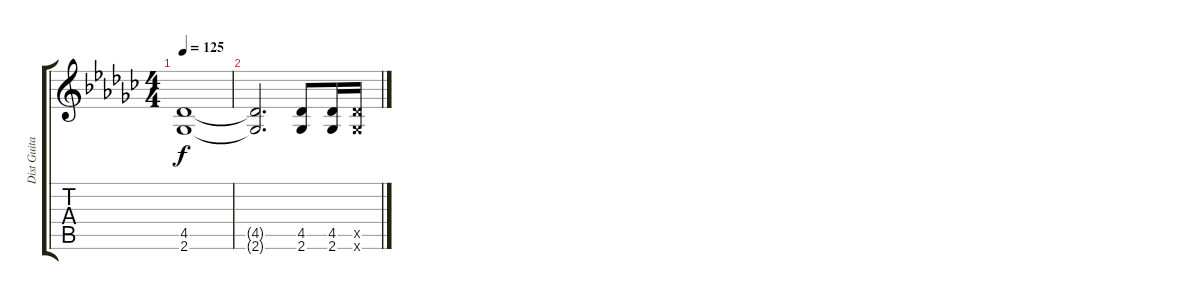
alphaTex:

\track ("Dist Guitar" "Dist Guita") {instrument distortionguitar}
\staff {score tabs}
\tuning (E4 B3 G3 D3 A2 E2) {hide}
\ts (4 4)
\tempo 125
\clef g2
\ks gb
(4.5 2.6).1{dy f} |
(4.5{t} 2.6{t}).2{d} (4.5 2.6).8 (4.5 2.6).16 (4.5{x} 2.6{x}).16
